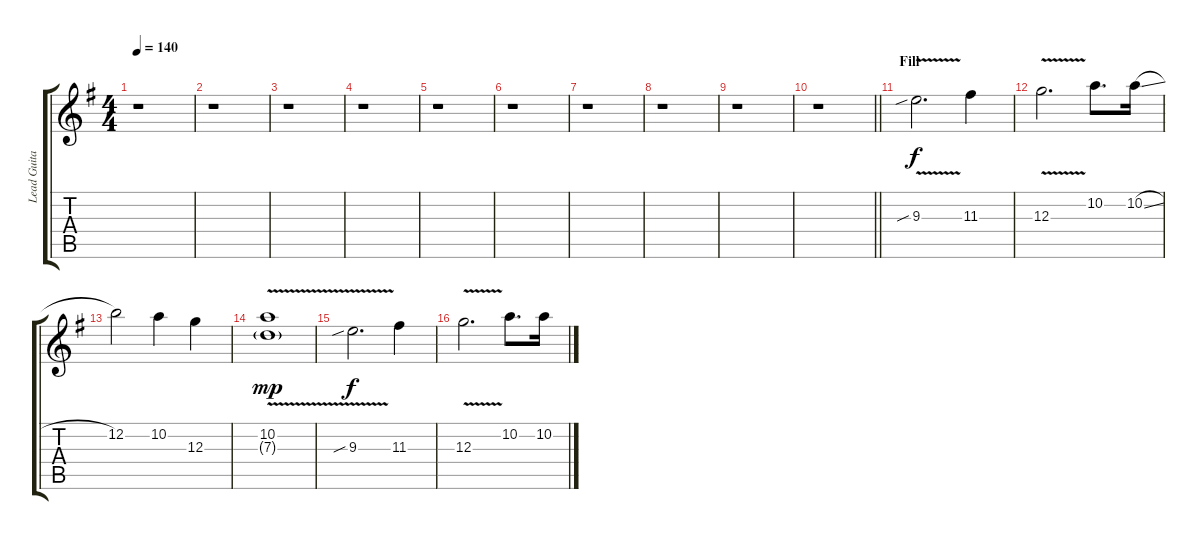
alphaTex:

\track ("Lead Guitar 2: Axel Rudi Pell" "Lead Guita") {instrument overdrivenguitar}
\staff {score tabs}
\tuning (E4 B3 G3 D3 A2 E2) {hide}
\ts (4 4)
\tempo 140
\clef g2
\ks eminor
r.1{dy f} |
r.1 |
r.1 |
r.1 |
r.1 |
r.1 |
r.1 |
r.1 |
r.1 |
\barLineRight lightlight
r.1 |
\section ("" "Fill")
9.3{v sib}.2{d} 11.3.4 |
12.3{v}.2{d} 10.2.8{d} 10.2{sl}.16 |
12.2.2 10.2.4 12.3.4 |
(10.2{v} 7.3{v g}).1{dy mp} |
9.3{v sib}.2{d dy f} 11.3.4 |
12.3{v}.2{d} 10.2.8{d} 10.2{sl}.16
